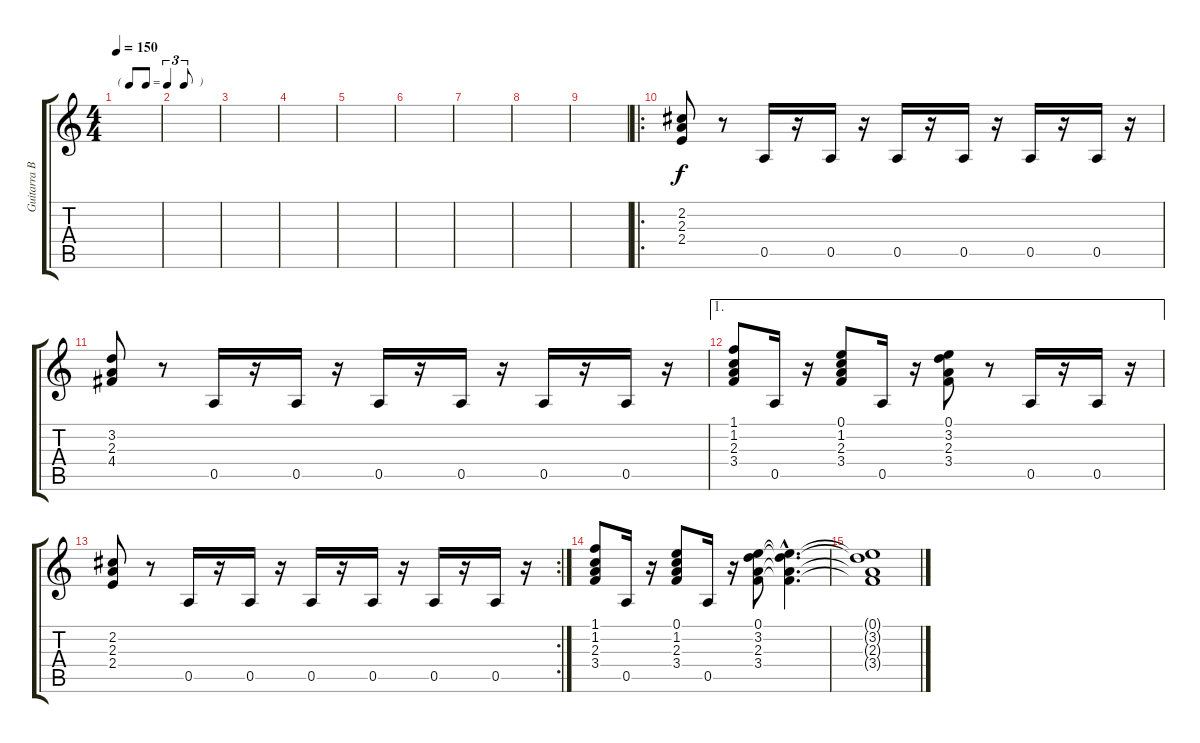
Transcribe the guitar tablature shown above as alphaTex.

\track ("Guitarra Base" "Guitarra B") {instrument distortionguitar}
\staff {score tabs}
\tuning (E4 B3 G3 D3 A2 E2) {hide}
\ts (4 4)
\tf triplet8th
\tempo 150
\clef g2
\ks c
|
|
|
|
|
|
|
|
|
\ro
(2.2 2.3 2.4).8 r.8 0.5.16 r.16 0.5.16 r.16 0.5.16 r.16 0.5.16 r.16 0.5.16 r.16 0.5.16 r.16 |
(3.2 2.3 4.4).8 r.8 0.5.16 r.16 0.5.16 r.16 0.5.16 r.16 0.5.16 r.16 0.5.16 r.16 0.5.16 r.16 |
\ae 1
(1.1 1.2 2.3 3.4).8 0.5.16 r.16 (0.1 1.2 2.3 3.4).8 0.5.16 r.16 (0.1 3.2 2.3 3.4).8 r.8 0.5.16 r.16 0.5.16 r.16 |
\rc 2
(2.2 2.3 2.4).8 r.8 0.5.16 r.16 0.5.16 r.16 0.5.16 r.16 0.5.16 r.16 0.5.16 r.16 0.5.16 r.16 |
(1.1 1.2 2.3 3.4).8 0.5.16 r.16 (0.1 1.2 2.3 3.4).8 0.5.16 r.16 (0.1 3.2 2.3 3.4).8 (0.1{hac t} 3.2{hac t} 2.3{hac t} 3.4{hac t}).4{d} |
(0.1{t} 3.2{t} 2.3{t} 3.4{t}).1
